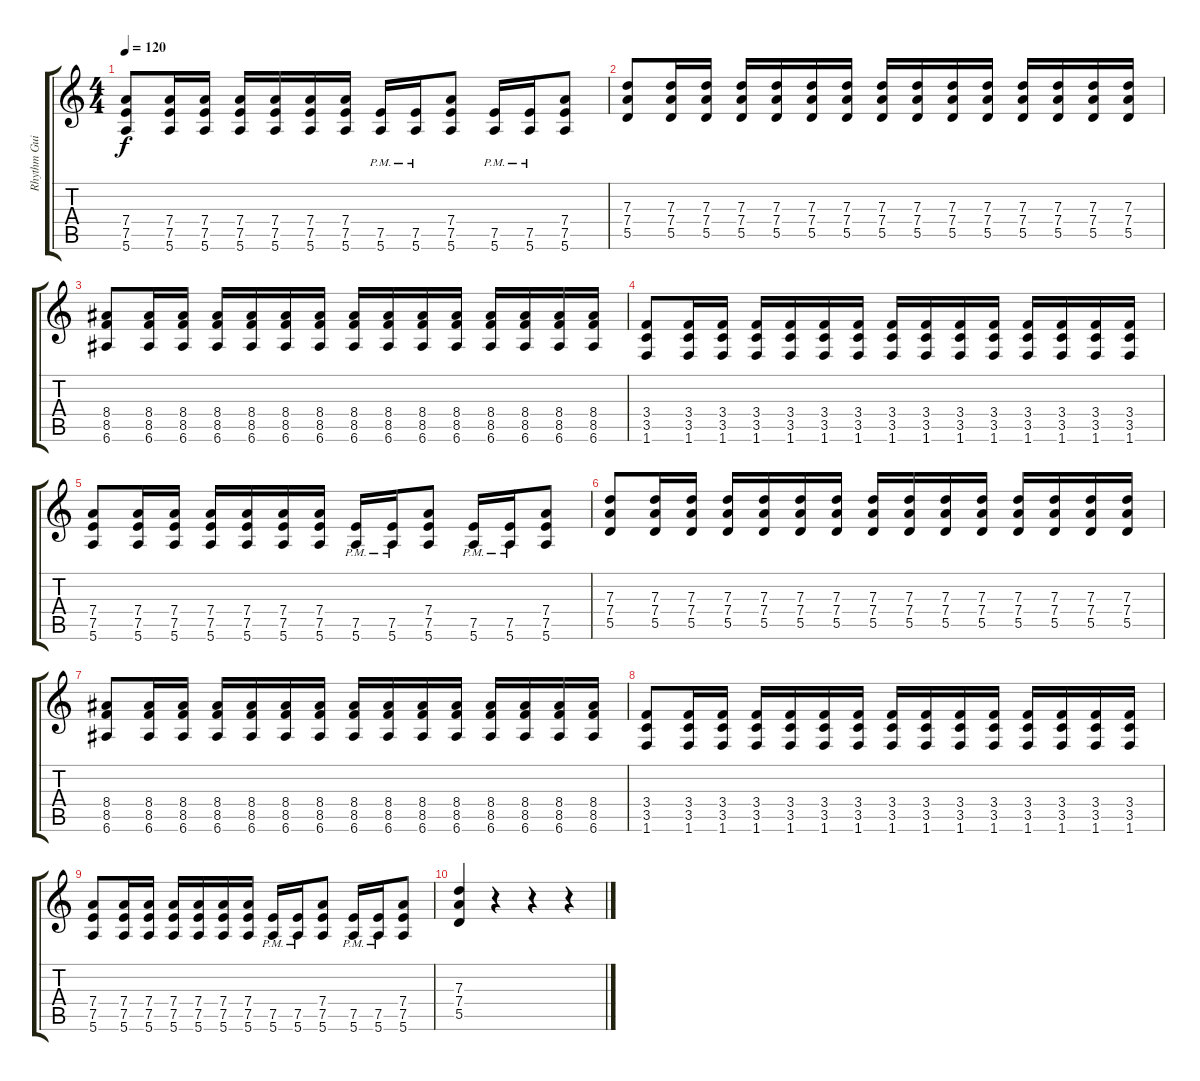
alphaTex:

\track ("Rhythm Guitar" "Rhythm Gui") {instrument distortionguitar}
\staff {score tabs}
\tuning (E4 B3 G3 D3 A2 E2) {hide}
\ts (4 4)
\tempo 120
\clef g2
\ks c
(7.4 7.5 5.6).8{dy f} (7.4 7.5 5.6).16 (7.4 7.5 5.6).16 (7.4 7.5 5.6).16 (7.4 7.5 5.6).16 (7.4 7.5 5.6).16 (7.4 7.5 5.6).16 (7.5{pm} 5.6{pm}).16 (7.5{pm} 5.6{pm}).16 (7.4 7.5 5.6).8 (7.5{pm} 5.6{pm}).16 (7.5{pm} 5.6{pm}).16 (7.4 7.5 5.6).8 |
(7.3 7.4 5.5).8 (7.3 7.4 5.5).16 (7.3 7.4 5.5).16 (7.3 7.4 5.5).16 (7.3 7.4 5.5).16 (7.3 7.4 5.5).16 (7.3 7.4 5.5).16 (7.3 7.4 5.5).16 (7.3 7.4 5.5).16 (7.3 7.4 5.5).16 (7.3 7.4 5.5).16 (7.3 7.4 5.5).16 (7.3 7.4 5.5).16 (7.3 7.4 5.5).16 (7.3 7.4 5.5).16 |
(8.4 8.5 6.6).8 (8.4 8.5 6.6).16 (8.4 8.5 6.6).16 (8.4 8.5 6.6).16 (8.4 8.5 6.6).16 (8.4 8.5 6.6).16 (8.4 8.5 6.6).16 (8.4 8.5 6.6).16 (8.4 8.5 6.6).16 (8.4 8.5 6.6).16 (8.4 8.5 6.6).16 (8.4 8.5 6.6).16 (8.4 8.5 6.6).16 (8.4 8.5 6.6).16 (8.4 8.5 6.6).16 |
(3.4 3.5 1.6).8 (3.4 3.5 1.6).16 (3.4 3.5 1.6).16 (3.4 3.5 1.6).16 (3.4 3.5 1.6).16 (3.4 3.5 1.6).16 (3.4 3.5 1.6).16 (3.4 3.5 1.6).16 (3.4 3.5 1.6).16 (3.4 3.5 1.6).16 (3.4 3.5 1.6).16 (3.4 3.5 1.6).16 (3.4 3.5 1.6).16 (3.4 3.5 1.6).16 (3.4 3.5 1.6).16 |
(7.4 7.5 5.6).8 (7.4 7.5 5.6).16 (7.4 7.5 5.6).16 (7.4 7.5 5.6).16 (7.4 7.5 5.6).16 (7.4 7.5 5.6).16 (7.4 7.5 5.6).16 (7.5{pm} 5.6{pm}).16 (7.5{pm} 5.6{pm}).16 (7.4 7.5 5.6).8 (7.5{pm} 5.6{pm}).16 (7.5{pm} 5.6{pm}).16 (7.4 7.5 5.6).8 |
(7.3 7.4 5.5).8 (7.3 7.4 5.5).16 (7.3 7.4 5.5).16 (7.3 7.4 5.5).16 (7.3 7.4 5.5).16 (7.3 7.4 5.5).16 (7.3 7.4 5.5).16 (7.3 7.4 5.5).16 (7.3 7.4 5.5).16 (7.3 7.4 5.5).16 (7.3 7.4 5.5).16 (7.3 7.4 5.5).16 (7.3 7.4 5.5).16 (7.3 7.4 5.5).16 (7.3 7.4 5.5).16 |
(8.4 8.5 6.6).8 (8.4 8.5 6.6).16 (8.4 8.5 6.6).16 (8.4 8.5 6.6).16 (8.4 8.5 6.6).16 (8.4 8.5 6.6).16 (8.4 8.5 6.6).16 (8.4 8.5 6.6).16 (8.4 8.5 6.6).16 (8.4 8.5 6.6).16 (8.4 8.5 6.6).16 (8.4 8.5 6.6).16 (8.4 8.5 6.6).16 (8.4 8.5 6.6).16 (8.4 8.5 6.6).16 |
(3.4 3.5 1.6).8 (3.4 3.5 1.6).16 (3.4 3.5 1.6).16 (3.4 3.5 1.6).16 (3.4 3.5 1.6).16 (3.4 3.5 1.6).16 (3.4 3.5 1.6).16 (3.4 3.5 1.6).16 (3.4 3.5 1.6).16 (3.4 3.5 1.6).16 (3.4 3.5 1.6).16 (3.4 3.5 1.6).16 (3.4 3.5 1.6).16 (3.4 3.5 1.6).16 (3.4 3.5 1.6).16 |
(7.4 7.5 5.6).8 (7.4 7.5 5.6).16 (7.4 7.5 5.6).16 (7.4 7.5 5.6).16 (7.4 7.5 5.6).16 (7.4 7.5 5.6).16 (7.4 7.5 5.6).16 (7.5{pm} 5.6{pm}).16 (7.5{pm} 5.6{pm}).16 (7.4 7.5 5.6).8 (7.5{pm} 5.6{pm}).16 (7.5{pm} 5.6{pm}).16 (7.4 7.5 5.6).8 |
(7.3 7.4 5.5).4 r.4 r.4 r.4
